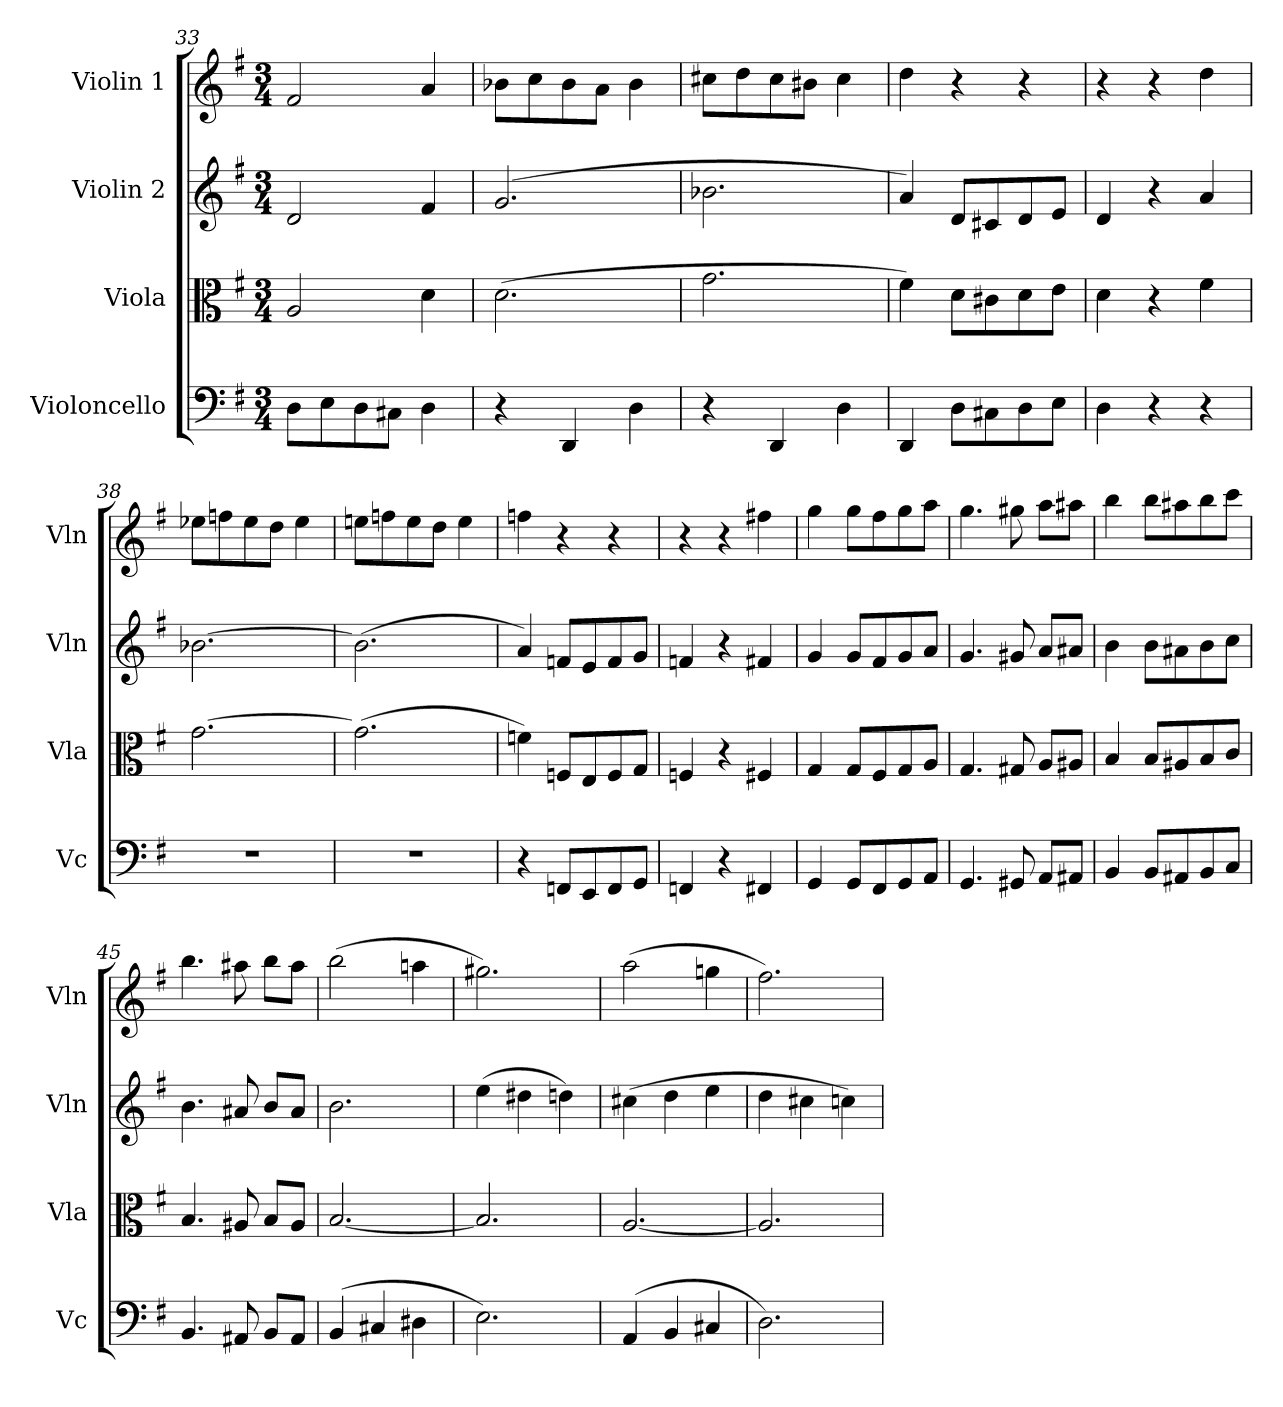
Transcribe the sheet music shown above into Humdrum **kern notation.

**kern	**kern	**kern	**kern
*part4	*part3	*part2	*part1
*staff4	*staff3	*staff2	*staff1
*I"Violoncello	*I"Viola	*I"Violin 2	*I"Violin 1
*I'Vc	*I'Vla	*I'Vln	*I'Vln
*clefF4	*clefC3	*clefG2	*clefG2
*k[f#]	*k[f#]	*k[f#]	*k[f#]
*M3/4	*M3/4	*M3/4	*M3/4
=33	=33	=33	=33
8D\L	2A/	2d/	2f#/
8E\	.	.	.
8D\	.	.	.
8C#X\J	.	.	.
4D\	4d\	4f#/	4a/
=34	=34	=34	=34
4r	(2.d\	(2.g/	8b-X\L
.	.	.	8cc\
4DD/	.	.	8b-\
.	.	.	8a\J
4D\	.	.	4b-\
=35	=35	=35	=35
4r	2.g\	2.b-X\	8cc#X\L
.	.	.	8dd\
4DD/	.	.	8cc#\
.	.	.	8b#X\J
4D\	.	.	4cc#\
=36	=36	=36	=36
4DD/	4f#\)	4a/)	4dd\
8D\L	8d\L	8d/L	4r
8C#X\	8c#X\	8c#X/	.
8D\	8d\	8d/	4r
8E\J	8e\J	8e/J	.
=37	=37	=37	=37
4D\	4d\	4d/	4r
4r	4r	4r	4r
4r	4f#\	4a/	4dd\
=38	=38	=38	=38
2.r	[2.g\	[2.b-X\	8ee-X\L
.	.	.	8ffn\
.	.	.	8ee-\
.	.	.	8dd\J
.	.	.	4ee-\
!!LO:LB:g=z
=39	=39	=39	=39
2.r	(2.g\]	(2.b-\]	8een\L
.	.	.	8ffn\
.	.	.	8ee\
.	.	.	8dd\J
.	.	.	4ee\
=40	=40	=40	=40
4r	4fn\)	4a/)	4ffn\
8FFn/L	8Fn/L	8fn/L	4r
8EE/	8E/	8e/	.
8FF/	8F/	8f/	4r
8GG/J	8G/J	8g/J	.
!!LO:PB:g=z
=41	=41	=41	=41
4FFn/	4Fn/	4fn/	4r
4r	4r	4r	4r
4FF#X/	4F#X/	4f#X/	4ff#X\
=42	=42	=42	=42
4GG/	4G/	4g/	4gg\
8GG/L	8G/L	8g/L	8gg\L
8FF#/	8F#/	8f#/	8ff#\
8GG/	8G/	8g/	8gg\
8AA/J	8A/J	8a/J	8aa\J
=43	=43	=43	=43
4.GG/	4.G/	4.g/	4.gg\
8GG#X/	8G#X/	8g#X/	8gg#X\
8AA/L	8A/L	8a/L	8aa\L
8AA#X/J	8A#X/J	8a#X/J	8aa#X\J
=44	=44	=44	=44
4BB/	4B/	4b\	4bb\
8BB/L	8B/L	8b\L	8bb\L
8AA#X/	8A#X/	8a#X\	8aa#X\
8BB/	8B/	8b\	8bb\
8C/J	8c/J	8cc\J	8ccc\J
=45	=45	=45	=45
4.BB/	4.B/	4.b\	4.bb\
8AA#X/	8A#X/	8a#X/	8aa#X\
8BB/L	8B/L	8b/L	8bb\L
8AA#/J	8A#/J	8a#/J	8aa#\J
=46	=46	=46	=46
(4BB/	[2.B/	2.b\	(2bb\
4C#X/	.	.	.
4D#X\	.	.	4aan\
=47	=47	=47	=47
2.E\)	2.B/]	(4ee\	2.gg#X\)
.	.	4dd#X\	.
.	.	4ddn\)	.
=48	=48	=48	=48
(4AA/	[2.A/	(4cc#X\	(2aa\
4BB/	.	4dd\	.
4C#X/	.	4ee\	4ggn\
=49	=49	=49	=49
2.D\)	2.A/]	4dd\	2.ff#\)
.	.	4cc#X\	.
.	.	4ccn\)	.
=	=	=	=
*-	*-	*-	*-
